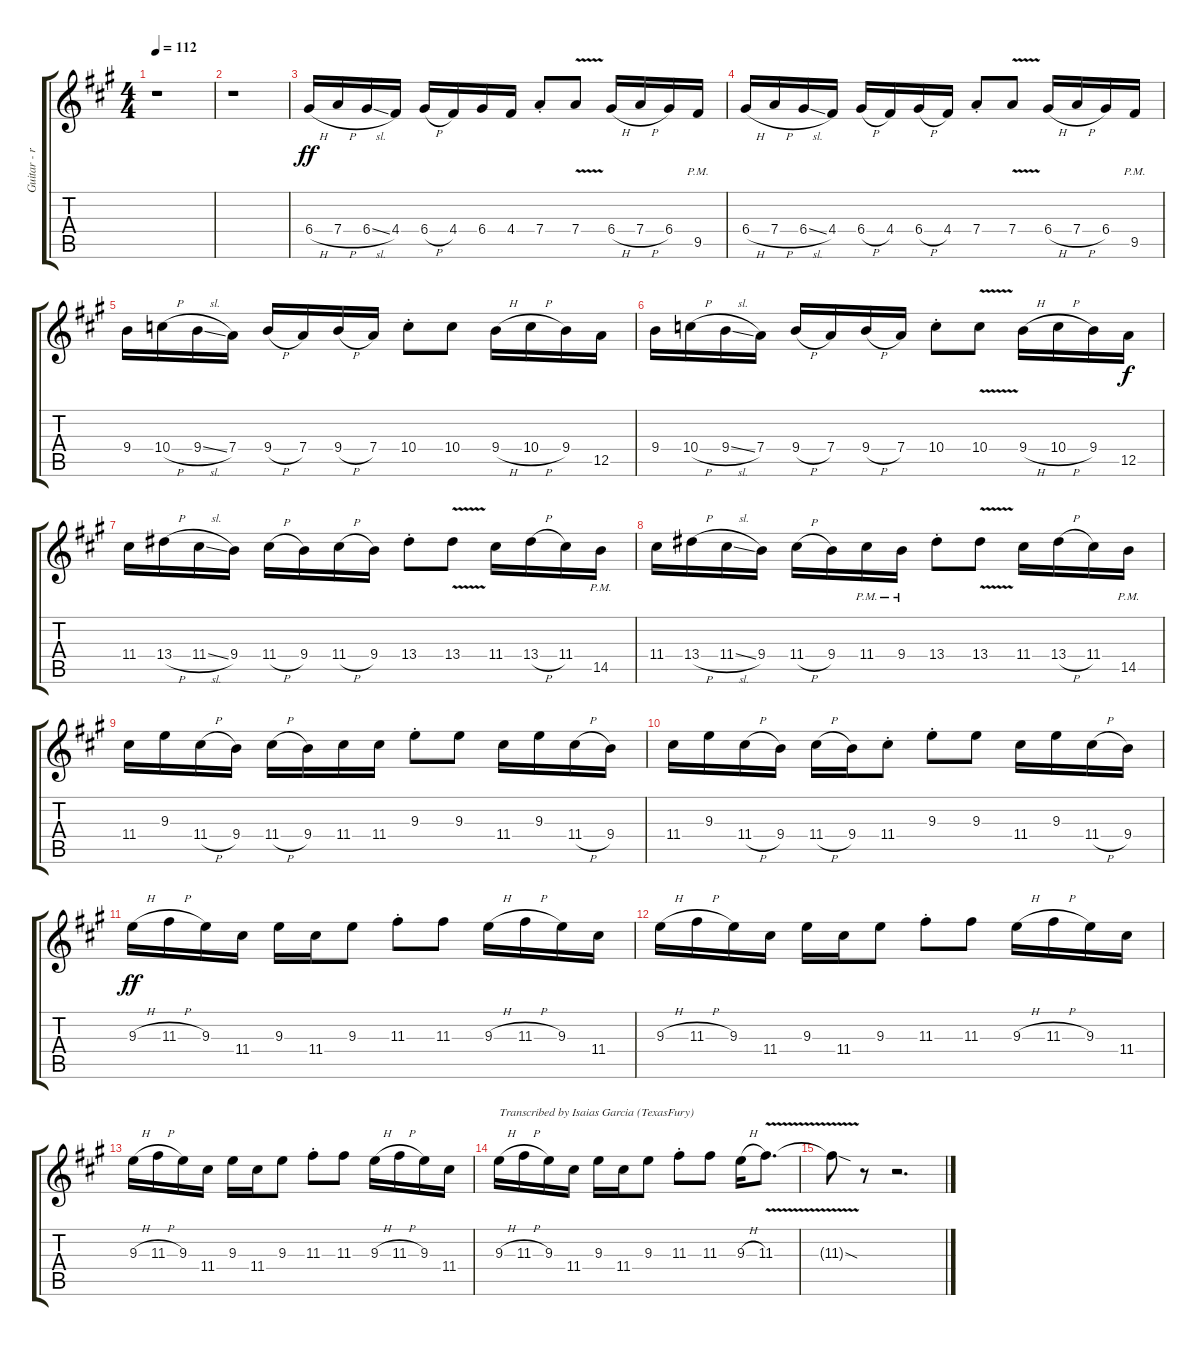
\track ("Guitar - rhythm left - Myles" "Guitar - r") {instrument electricguitarjazz}
\staff {score tabs}
\tuning (E4 B3 G3 D3 A2 E2) {hide}
\ts (4 4)
\tempo 112
\clef g2
\ks f#minor
r.1{dy f} |
r.1 |
6.4{h}.16{dy ff volume 8 instrument distortionguitar} 7.4{h}.16 6.4{sl}.16 4.4.16 6.4{h}.16 4.4.16 6.4.16 4.4.16 7.4{st}.8 7.4{v}.8 6.4{h}.16 7.4{h}.16 6.4.16 9.5{pm}.16 |
6.4{h}.16 7.4{h}.16 6.4{sl}.16 4.4.16 6.4{h}.16 4.4.16 6.4{h}.16 4.4.16 7.4{st}.8 7.4{v}.8 6.4{h}.16 7.4{h}.16 6.4.16 9.5{pm}.16 |
9.4.16 10.4{h}.16 9.4{sl}.16 7.4.16 9.4{h}.16 7.4.16 9.4{h}.16 7.4.16 10.4{st}.8 10.4.8 9.4{h}.16 10.4{h}.16 9.4.16 12.5.16 |
9.4.16 10.4{h}.16 9.4{sl}.16 7.4.16 9.4{h}.16 7.4.16 9.4{h}.16 7.4.16 10.4{st}.8 10.4{v}.8 9.4{h}.16 10.4{h}.16 9.4.16 12.5.16{dy f} |
11.4.16 13.4{h}.16 11.4{sl}.16 9.4.16 11.4{h}.16 9.4.16 11.4{h}.16 9.4.16 13.4{st}.8 13.4{v}.8 11.4.16 13.4{h}.16 11.4.16 14.5{pm}.16 |
11.4.16 13.4{h}.16 11.4{sl}.16 9.4.16 11.4{h}.16 9.4.16 11.4{pm}.16 9.4{pm}.16 13.4{st}.8 13.4{v}.8 11.4.16 13.4{h}.16 11.4.16 14.5{pm}.16 |
11.4.16 9.3.16 11.4{h}.16 9.4.16 11.4{h}.16 9.4.16 11.4.16 11.4.16 9.3{st}.8 9.3.8 11.4.16 9.3.16 11.4{h}.16 9.4.16 |
11.4.16 9.3.16 11.4{h}.16 9.4.16 11.4{h}.16 9.4.16 11.4{st}.8 9.3{st}.8 9.3.8 11.4.16 9.3.16 11.4{h}.16 9.4.16 |
9.3{h}.16{dy ff} 11.3{h}.16 9.3.16 11.4.16 9.3.16 11.4.16 9.3.8 11.3{st}.8 11.3.8 9.3{h}.16 11.3{h}.16 9.3.16 11.4.16 |
9.3{h}.16 11.3{h}.16 9.3.16 11.4.16 9.3.16 11.4.16 9.3.8 11.3{st}.8 11.3.8 9.3{h}.16 11.3{h}.16 9.3.16 11.4.16 |
9.3{h}.16 11.3{h}.16 9.3.16 11.4.16 9.3.16 11.4.16 9.3.8 11.3{st}.8 11.3.8 9.3{h}.16 11.3{h}.16 9.3.16 11.4.16 |
9.3{h}.16{txt "Transcribed by Isaias Garcia (TexasFury)"} 11.3{h}.16 9.3.16 11.4.16 9.3.16 11.4.16 9.3.8 11.3{st}.8 11.3.8 9.3{h}.16 11.3{v}.8{d} |
11.3{sod t}.8 r.8 r.2{d}
